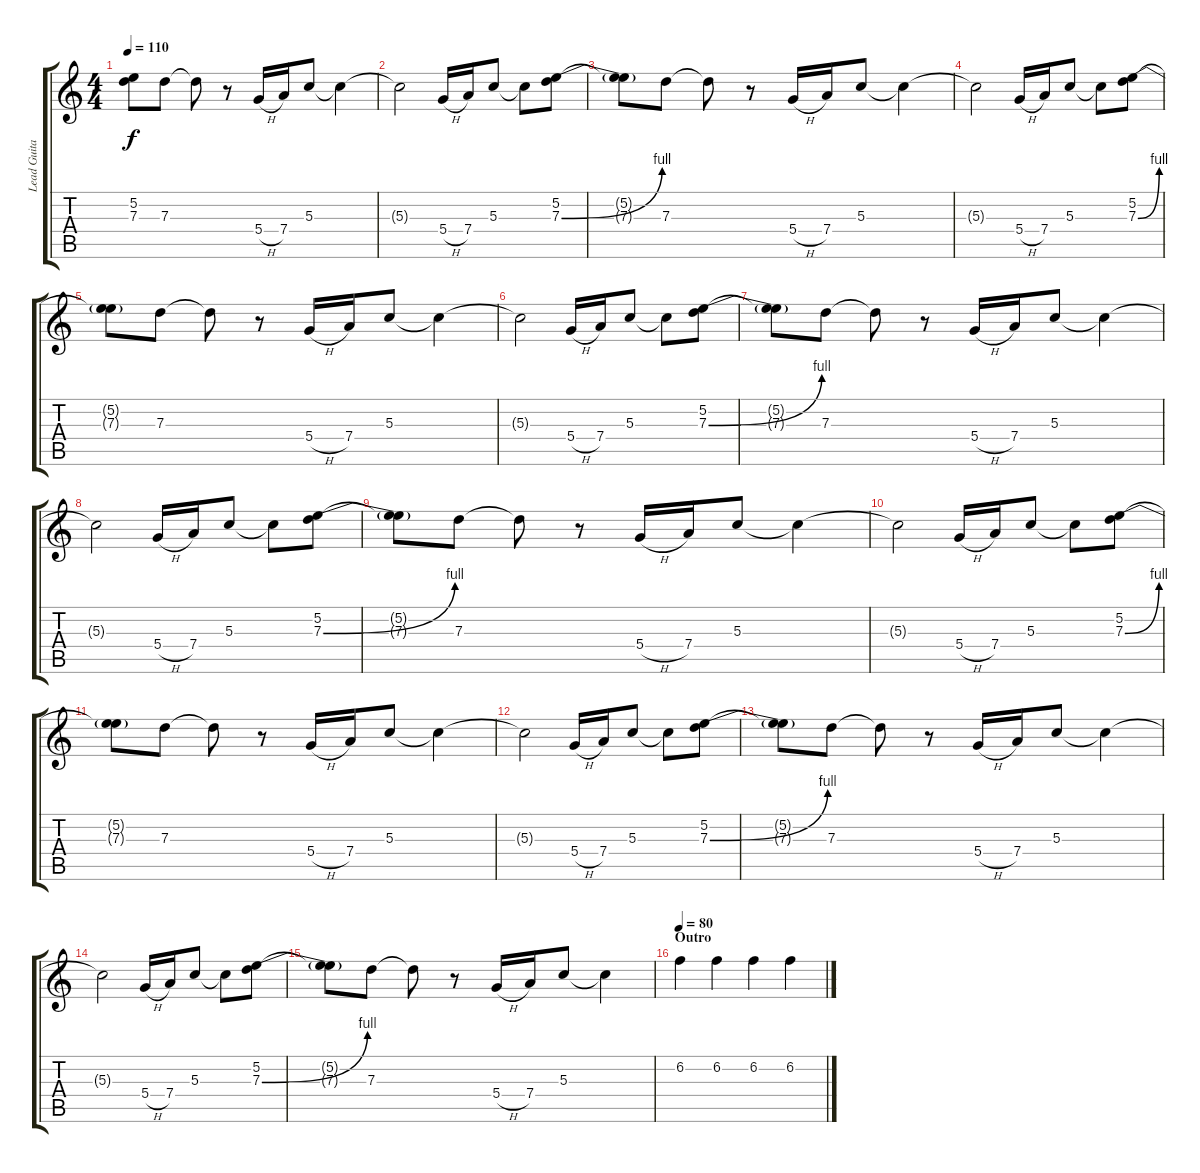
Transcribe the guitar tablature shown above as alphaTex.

\track ("Lead Guitar" "Lead Guita") {instrument overdrivenguitar}
\staff {score tabs}
\tuning (E4 B3 G3 D3 A2 E2) {hide}
\ts (4 4)
\tempo 110
\clef g2
\ks c
(5.2{t} 7.3{t}).8{dy f} 7.3.8 7.3{t}.8 r.8 5.4{h}.16 7.4.16 5.3.8 5.3{t}.4 |
5.3{t}.2 5.4{h}.16 7.4.16 5.3.8 5.3{t}.8 (5.2 7.3{be (bend 0 0 60 4)}).8 |
(5.2{t} 7.3{t}).8 7.3.8 7.3{t}.8 r.8 5.4{h}.16 7.4.16 5.3.8 5.3{t}.4 |
5.3{t}.2 5.4{h}.16 7.4.16 5.3.8 5.3{t}.8 (5.2 7.3{be (bend 0 0 60 4)}).8 |
(5.2{t} 7.3{t}).8 7.3.8 7.3{t}.8 r.8 5.4{h}.16 7.4.16 5.3.8 5.3{t}.4 |
5.3{t}.2 5.4{h}.16 7.4.16 5.3.8 5.3{t}.8 (5.2 7.3{be (bend 0 0 60 4)}).8 |
(5.2{t} 7.3{t}).8 7.3.8 7.3{t}.8 r.8 5.4{h}.16 7.4.16 5.3.8 5.3{t}.4 |
5.3{t}.2 5.4{h}.16 7.4.16 5.3.8 5.3{t}.8 (5.2 7.3{be (bend 0 0 60 4)}).8 |
(5.2{t} 7.3{t}).8 7.3.8 7.3{t}.8 r.8 5.4{h}.16 7.4.16 5.3.8 5.3{t}.4 |
5.3{t}.2 5.4{h}.16 7.4.16 5.3.8 5.3{t}.8 (5.2 7.3{be (bend 0 0 60 4)}).8 |
(5.2{t} 7.3{t}).8 7.3.8 7.3{t}.8 r.8 5.4{h}.16 7.4.16 5.3.8 5.3{t}.4 |
5.3{t}.2 5.4{h}.16 7.4.16 5.3.8 5.3{t}.8 (5.2 7.3{be (bend 0 0 60 4)}).8 |
(5.2{t} 7.3{t}).8 7.3.8 7.3{t}.8 r.8 5.4{h}.16 7.4.16 5.3.8 5.3{t}.4 |
5.3{t}.2 5.4{h}.16 7.4.16 5.3.8 5.3{t}.8 (5.2 7.3{be (bend 0 0 60 4)}).8 |
(5.2{t} 7.3{t}).8 7.3.8 7.3{t}.8 r.8 5.4{h}.16 7.4.16 5.3.8 5.3{t}.4 |
\section ("" "Outro")
\tempo 80
6.2.4 6.2.4 6.2.4 6.2.4
